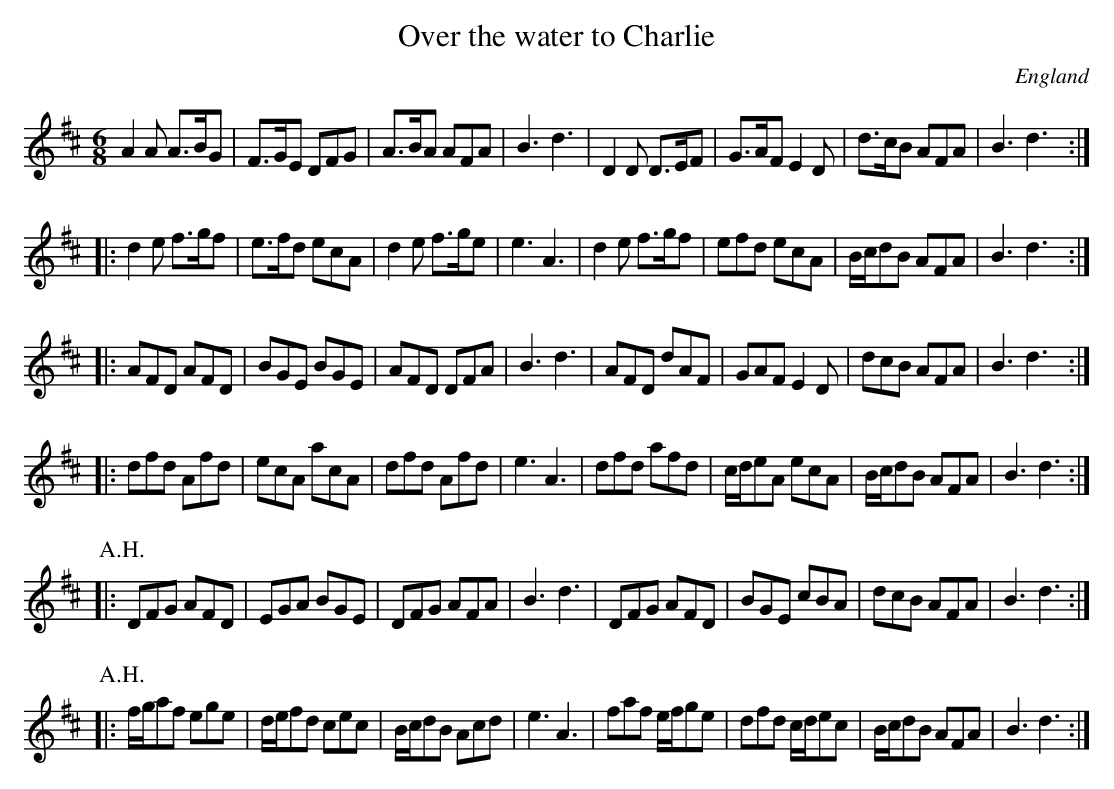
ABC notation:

X:1
T:Over the water to Charlie
O:England
M:6/8
K:D
A2A A>BG | F>GE DFG | A>BA AFA | B3 d3 |\
D2D D>EF | G>AF E2D | d>cB AFA | B3 d3 :|*
|:d2e f>gf | e>fd ecA | d2e f>ge | e3 A3 |\
d2e f>gf | efd ecA | B/2c/2dB AFA | B3 d3 :|*
|:AFD AFD | BGE BGE | AFD DFA | B3 d3 |\
AFD dAF | GAF E2D | dcB AFA | B3 d3 :|*
|:dfd Afd | ecA acA | dfd Afd | e3 A3 |\
dfd afd | c/2d/2eA ecA | B/2c/2dB AFA | B3 d3:|*
P:A.H.
|:DFG AFD| EGA BGE| DFG AFA|B3 d3|\
DFG AFD| BGE cBA | dcB AFA | B3d3:|*
P:A.H.
|:f/2g/2af ege | d/2e/2fd cec | \
B/2c/2dB Acd | e3 A3 | \
faf e/2f/2ge | dfd c/2d/2ec | \
B/2c/2dB AFA | B3 d3 :|**
